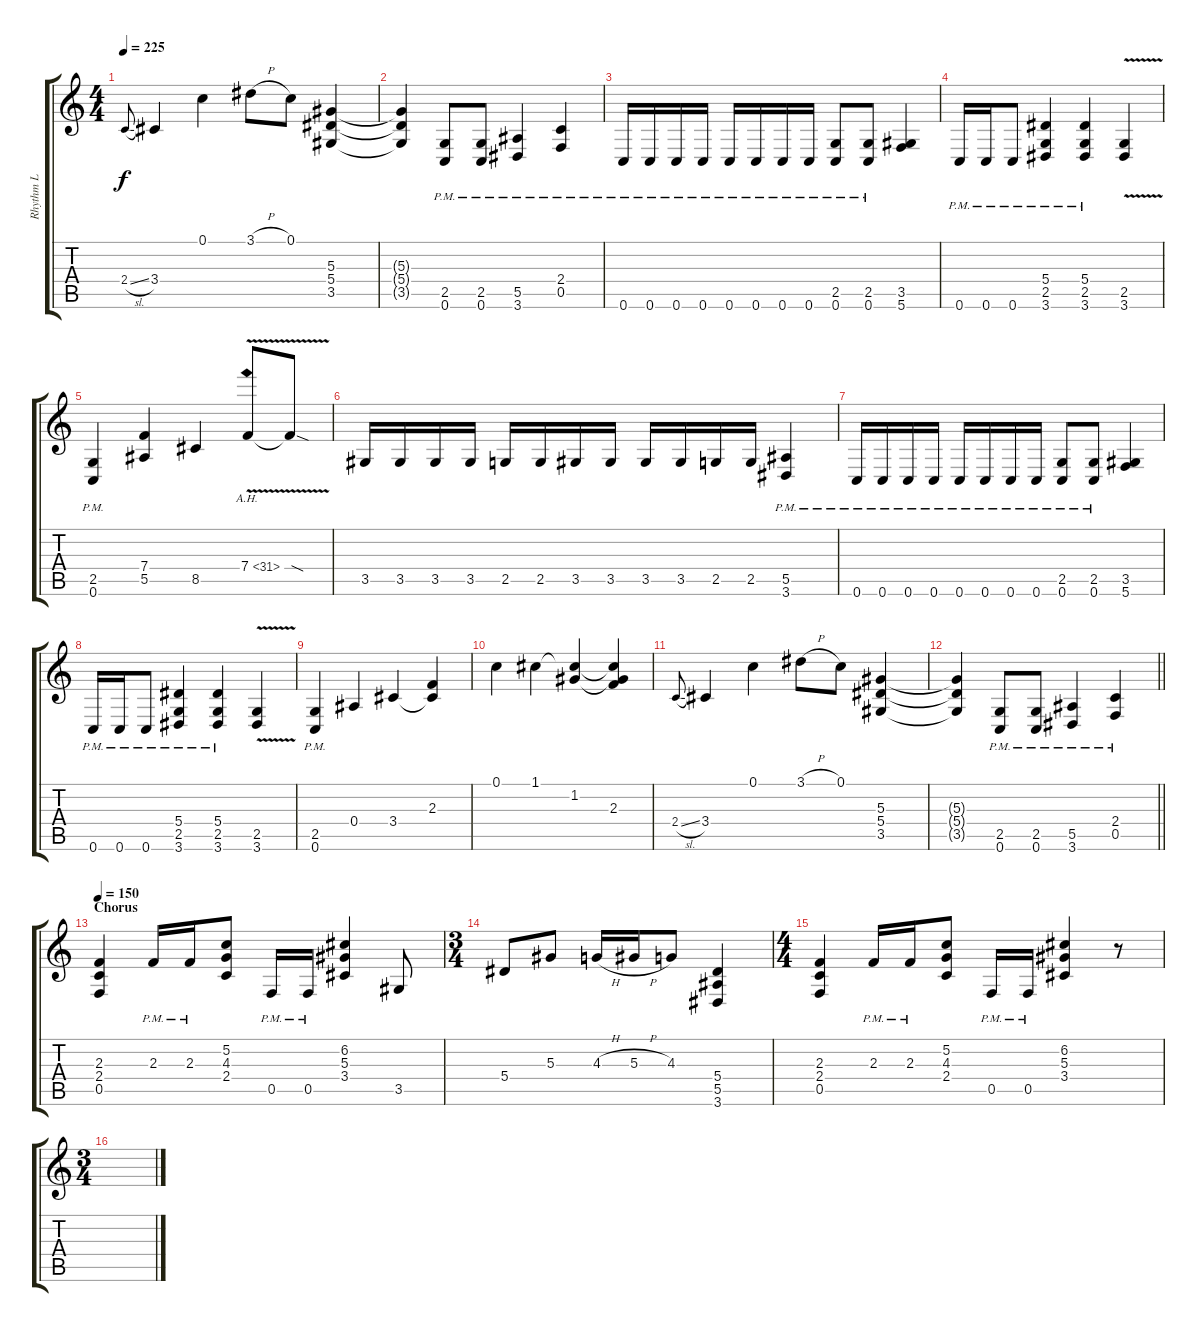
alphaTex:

\track ("Rhythm L" "Rhythm L") {instrument distortionguitar}
\staff {score tabs}
\tuning (C4 G3 Eb3 Bb2 F2 C2) {hide}
\ts (4 4)
\tempo 225
\clef g2
\ks c
2.4{sl}.8{gr onbeat dy f} 3.4.4 0.1.4 3.1{h}.8 0.1.8 (5.3 5.4 3.5).4 |
(5.3{t} 5.4{t} 3.5{t}).4 (2.5{pm} 0.6{pm}).8 (2.5{pm} 0.6{pm}).8 (5.5{pm} 3.6{pm}).4 (2.4{pm} 0.5{pm}).4 |
0.6{pm}.16 0.6{pm}.16 0.6{pm}.16 0.6{pm}.16 0.6{pm}.16 0.6{pm}.16 0.6{pm}.16 0.6{pm}.16 (2.5{pm} 0.6{pm}).8 (2.5{pm} 0.6{pm}).8 (3.5 5.6).4 |
0.6{pm}.16 0.6{pm}.16 0.6{pm}.8 (5.4{pm} 2.5{pm} 3.6{pm}).4 (5.4{pm} 2.5{pm} 3.6{pm}).4 (2.5{v} 3.6).4 |
(2.5{pm} 0.6{pm}).4 (7.4 5.5).4 8.5.4 7.4{ah 24 v}.8 7.4{sod t}.8 |
3.5.16 3.5.16 3.5.16 3.5.16 2.5.16 2.5.16 3.5.16 3.5.16 3.5.16 3.5.16 2.5.16 2.5.16 (5.5{pm} 3.6{pm}).4 |
0.6{pm}.16 0.6{pm}.16 0.6{pm}.16 0.6{pm}.16 0.6{pm}.16 0.6{pm}.16 0.6{pm}.16 0.6{pm}.16 (2.5{pm} 0.6{pm}).8 (2.5{pm} 0.6{pm}).8 (3.5 5.6).4 |
0.6{pm}.16 0.6{pm}.16 0.6{pm}.8 (5.4{pm} 2.5{pm} 3.6{pm}).4 (5.4{pm} 2.5{pm} 3.6{pm}).4 (2.5{v} 3.6).4 |
(2.5{pm} 0.6{pm}).4 0.4.4 3.4.4 (2.3 3.4{t}).4 |
0.1.4 1.1.4 (1.1{t} 1.2).4 (1.1{t} 1.2{t} 2.3).4 |
2.4{sl}.8{gr onbeat} 3.4.4 0.1.4 3.1{h}.8 0.1.8 (5.3 5.4 3.5).4 |
\barLineRight lightlight
(5.3{t} 5.4{t} 3.5{t}).4 (2.5{pm} 0.6{pm}).8 (2.5{pm} 0.6{pm}).8 (5.5{pm} 3.6{pm}).4 (2.4{pm} 0.5{pm}).4 |
\section ("" "Chorus")
\tempo 150
(2.3 2.4 0.5).4 2.3{pm}.16 2.3{pm}.16 (5.2 4.3 2.4).8 0.5{pm}.16 0.5{pm}.16 (6.2 5.3 3.4).4 3.5.8 |
\ts (3 4)
5.4.8 5.3.8 4.3{h}.16 5.3{h}.16 4.3.8 (5.4 5.5 3.6).4 |
\ts (4 4)
(2.3 2.4 0.5).4 2.3{pm}.16 2.3{pm}.16 (5.2 4.3 2.4).8 0.5{pm}.16 0.5{pm}.16 (6.2 5.3 3.4).4 r.8 |
\ts (3 4)
